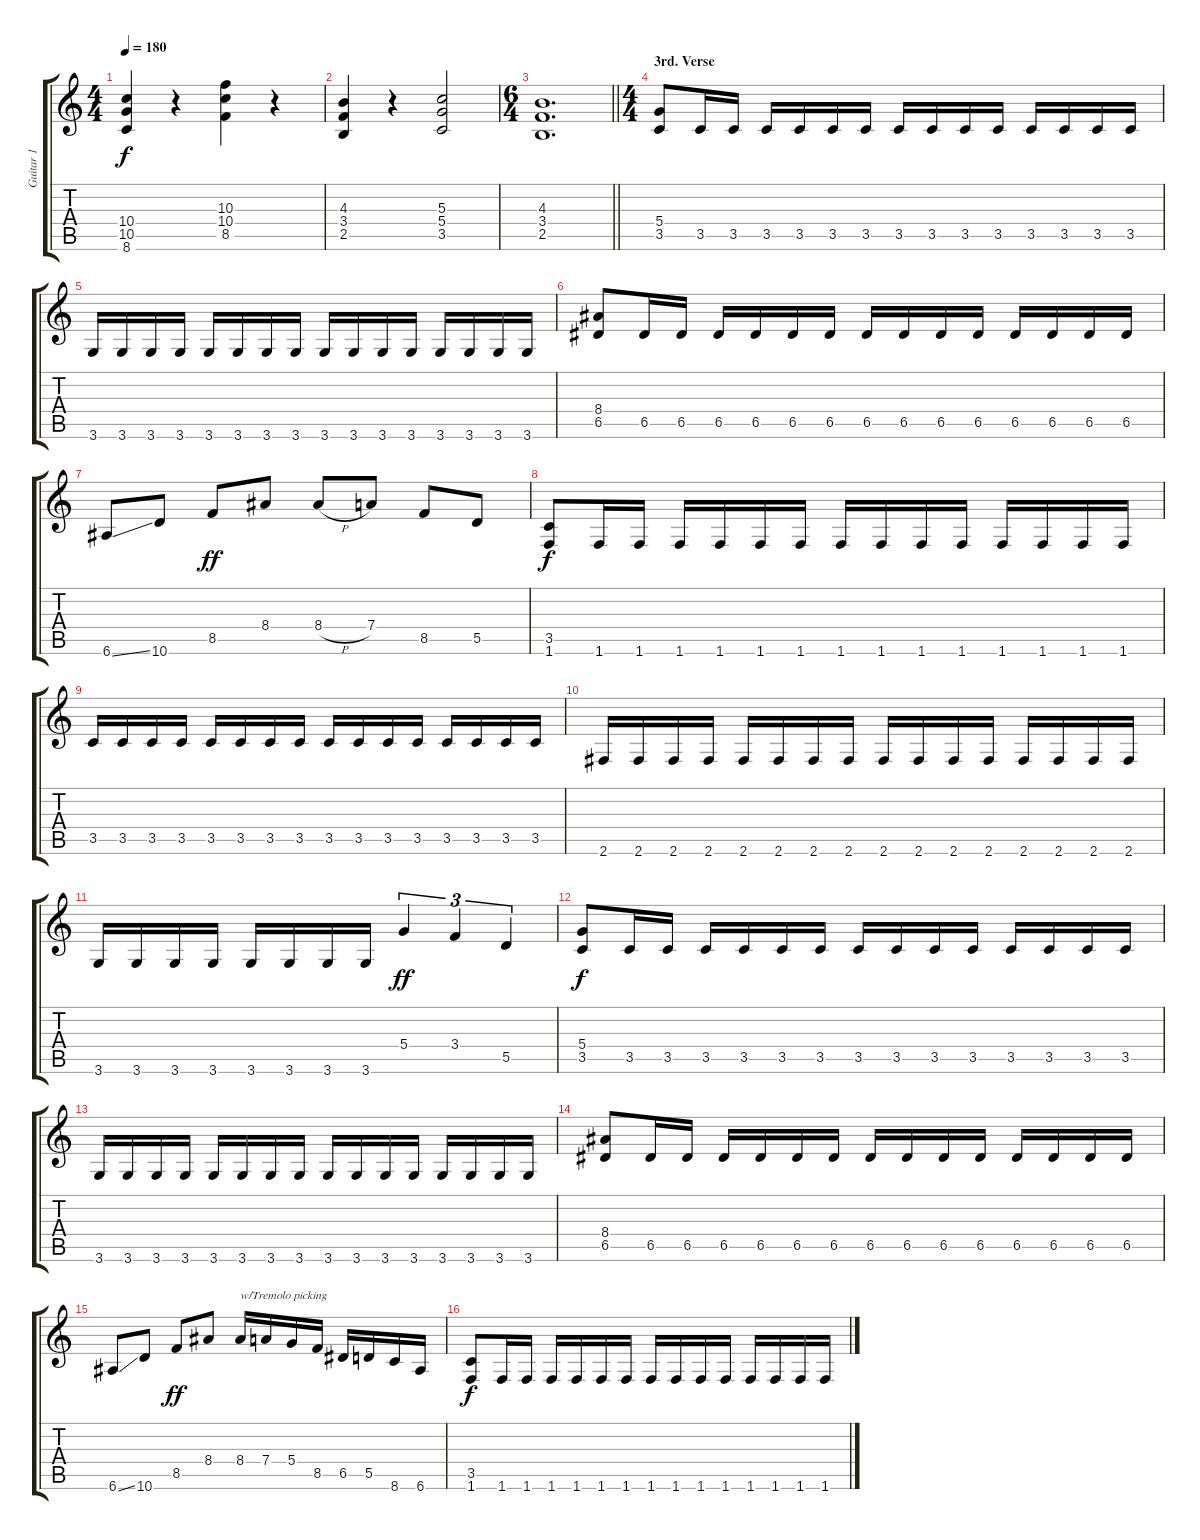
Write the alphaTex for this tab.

\track ("Guitar 1" "Guitar 1") {instrument overdrivenguitar}
\staff {score tabs}
\tuning (E4 B3 G3 D3 A2 E2) {hide}
\ts (4 4)
\tempo 180
\clef g2
\ks c
(10.4 10.5 8.6).4{dy f} r.4 (10.3 10.4 8.5).4 r.4 |
(4.3 3.4 2.5).4 r.4 (5.3 5.4 3.5).2 |
\ts (6 4)
\barLineRight lightlight
(4.3 3.4 2.5).1{d} |
\ts (4 4)
\section ("" "3rd. Verse")
(5.4 3.5).8 3.5.16 3.5.16 3.5.16 3.5.16 3.5.16 3.5.16 3.5.16 3.5.16 3.5.16 3.5.16 3.5.16 3.5.16 3.5.16 3.5.16 |
3.6.16 3.6.16 3.6.16 3.6.16 3.6.16 3.6.16 3.6.16 3.6.16 3.6.16 3.6.16 3.6.16 3.6.16 3.6.16 3.6.16 3.6.16 3.6.16 |
(8.4 6.5).8 6.5.16 6.5.16 6.5.16 6.5.16 6.5.16 6.5.16 6.5.16 6.5.16 6.5.16 6.5.16 6.5.16 6.5.16 6.5.16 6.5.16 |
6.6{ss}.8 10.6.8 8.5.8{dy ff} 8.4.8 8.4{h}.8 7.4.8 8.5.8 5.5.8 |
(3.5 1.6).8{dy f} 1.6.16 1.6.16 1.6.16 1.6.16 1.6.16 1.6.16 1.6.16 1.6.16 1.6.16 1.6.16 1.6.16 1.6.16 1.6.16 1.6.16 |
3.5.16 3.5.16 3.5.16 3.5.16 3.5.16 3.5.16 3.5.16 3.5.16 3.5.16 3.5.16 3.5.16 3.5.16 3.5.16 3.5.16 3.5.16 3.5.16 |
2.6.16 2.6.16 2.6.16 2.6.16 2.6.16 2.6.16 2.6.16 2.6.16 2.6.16 2.6.16 2.6.16 2.6.16 2.6.16 2.6.16 2.6.16 2.6.16 |
3.6.16 3.6.16 3.6.16 3.6.16 3.6.16 3.6.16 3.6.16 3.6.16 5.4.4{tu (3 2) dy ff} 3.4.4{tu (3 2)} 5.5.4{tu (3 2)} |
(5.4 3.5).8{dy f} 3.5.16 3.5.16 3.5.16 3.5.16 3.5.16 3.5.16 3.5.16 3.5.16 3.5.16 3.5.16 3.5.16 3.5.16 3.5.16 3.5.16 |
3.6.16 3.6.16 3.6.16 3.6.16 3.6.16 3.6.16 3.6.16 3.6.16 3.6.16 3.6.16 3.6.16 3.6.16 3.6.16 3.6.16 3.6.16 3.6.16 |
(8.4 6.5).8 6.5.16 6.5.16 6.5.16 6.5.16 6.5.16 6.5.16 6.5.16 6.5.16 6.5.16 6.5.16 6.5.16 6.5.16 6.5.16 6.5.16 |
6.6{ss}.8 10.6.8 8.5.8{dy ff} 8.4.8 8.4.16{txt "w/Tremolo picking"} 7.4.16 5.4.16 8.5.16 6.5.16 5.5.16 8.6.16 6.6.16 |
(3.5 1.6).8{dy f} 1.6.16 1.6.16 1.6.16 1.6.16 1.6.16 1.6.16 1.6.16 1.6.16 1.6.16 1.6.16 1.6.16 1.6.16 1.6.16 1.6.16
